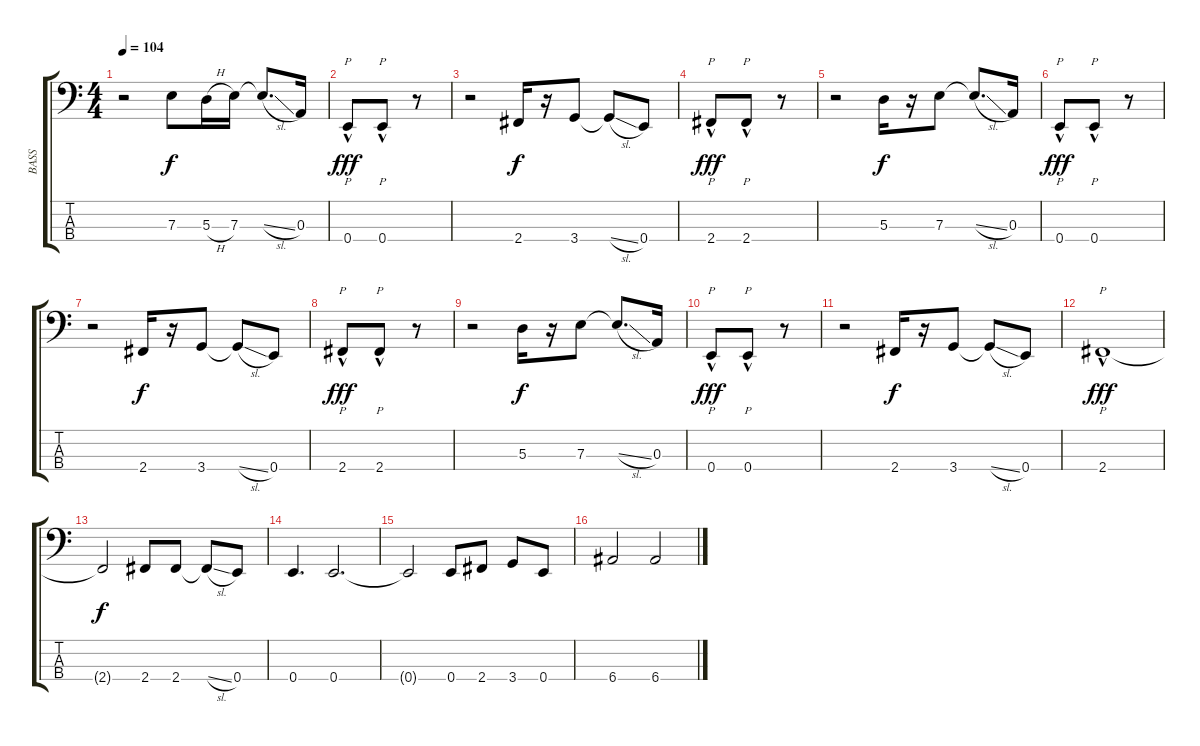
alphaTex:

\track ("BASS" "BASS") {instrument electricbassfinger}
\staff {score tabs}
\tuning (G2 D2 A1 E1) {hide}
\ts (4 4)
\tempo 104
\clef f4
\ks c
r.2{dy fff} 7.3.8{dy f volume 8} 5.3{h}.16 7.3.16 7.3{sl t}.8{d} 0.3.16{volume 12} |
0.4{hac}.8{p dy fff} 0.4{hac}.8{p} r.8 |
r.2{txt ""} 2.4.16{dy f} r.16 3.4.8 3.4{sl t}.8 0.4.8 |
2.4{hac}.8{p dy fff} 2.4{hac}.8{p} r.8 |
r.2 5.3.16{dy f volume 8} r.16 7.3.8 7.3{sl t}.8{d} 0.3.16{volume 12} |
0.4{hac}.8{p dy fff} 0.4{hac}.8{p} r.8 |
r.2 2.4.16{dy f} r.16 3.4.8 3.4{sl t}.8 0.4.8 |
2.4{hac}.8{p dy fff} 2.4{hac}.8{p} r.8 |
r.2 5.3.16{dy f volume 8} r.16 7.3.8 7.3{sl t}.8{d} 0.3.16{volume 12} |
0.4{hac}.8{p dy fff} 0.4{hac}.8{p} r.8 |
r.2 2.4.16{dy f} r.16 3.4.8 3.4{sl t}.8 0.4.8 |
2.4{hac}.1{p dy fff} |
2.4{t}.2{dy f} 2.4.8 2.4.8 2.4{sl t}.8 0.4.8 |
0.4.4{d} 0.4.2{d} |
0.4{t}.2 0.4.8 2.4.8 3.4.8 0.4.8 |
6.4.2 6.4.2
